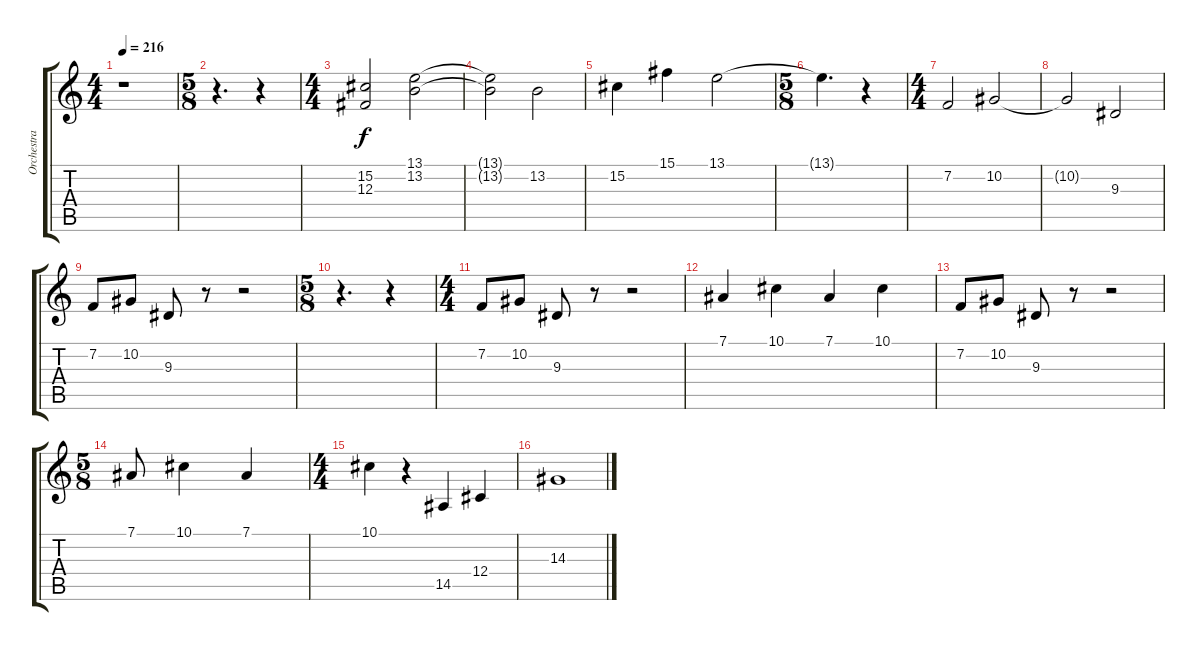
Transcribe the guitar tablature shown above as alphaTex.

\track ("Orchestra 1" "Orchestra ") {instrument stringensemble1}
\staff {score tabs}
\tuning (Eb4 Bb3 Gb3 Db3 Ab2 Eb2) {hide}
\ts (4 4)
\tempo 216
\clef g2
\ks c
r.1{dy f} |
\ts (5 8)
r.4{d} r.4 |
\ts (4 4)
(15.2 12.3).2 (13.1 13.2).2 |
(13.1{t} 13.2{t}).2 13.2.2 |
15.2.4 15.1.4 13.1.2 |
\ts (5 8)
13.1{t}.4{d} r.4 |
\ts (4 4)
7.2.2 10.2.2 |
10.2{t}.2 9.3.2 |
7.2.8 10.2.8 9.3.8 r.8 r.2 |
\ts (5 8)
r.4{d} r.4 |
\ts (4 4)
7.2.8 10.2.8 9.3.8 r.8 r.2 |
7.1.4 10.1.4 7.1.4 10.1.4 |
7.2.8 10.2.8 9.3.8 r.8 r.2 |
\ts (5 8)
7.1.8 10.1.4 7.1.4 |
\ts (4 4)
10.1.4 r.4 14.5.4 12.4.4 |
14.3.1
